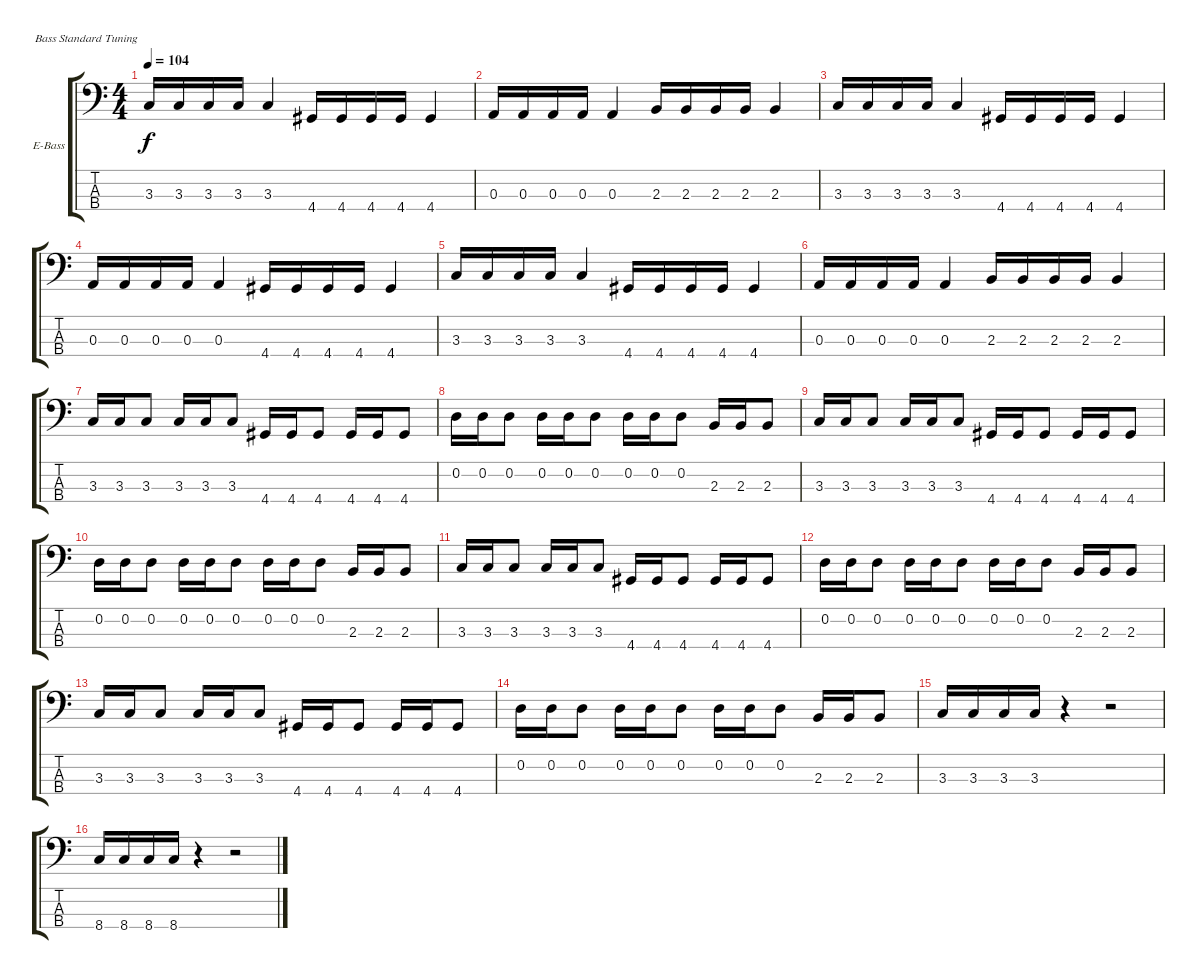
\bracketExtendMode groupsimilarinstruments
\firstSystemTrackNameOrientation horizontal
\otherSystemsTrackNameOrientation horizontal
\track ("Electric Bass" "E-Bass") {instrument electricbassfinger}
\staff {score tabs}
\tuning (G2 D2 A1 E1)
\ts (4 4)
\tempo 104
\clef f4
\scale
0.333333
\ks c
3.3.16{dy f} 3.3.16 3.3.16 3.3.16 3.3.4 4.4.16 4.4.16 4.4.16 4.4.16 4.4.4 |
\scale
0.333333 0.3.16 0.3.16 0.3.16 0.3.16 0.3.4 2.3.16 2.3.16 2.3.16 2.3.16 2.3.4 |
\scale
0.333333 3.3.16 3.3.16 3.3.16 3.3.16 3.3.4 4.4.16 4.4.16 4.4.16 4.4.16 4.4.4 |
\scale
0.333333 0.3.16 0.3.16 0.3.16 0.3.16 0.3.4 4.4.16 4.4.16 4.4.16 4.4.16 4.4.4 |
\scale
0.333333 3.3.16 3.3.16 3.3.16 3.3.16 3.3.4 4.4.16 4.4.16 4.4.16 4.4.16 4.4.4 |
\scale
0.333333 0.3.16 0.3.16 0.3.16 0.3.16 0.3.4 2.3.16 2.3.16 2.3.16 2.3.16 2.3.4 |
\scale
0.333333 3.3.16 3.3.16 3.3.8 3.3.16 3.3.16 3.3.8 4.4.16 4.4.16 4.4.8 4.4.16 4.4.16 4.4.8 |
\scale
0.333333 0.2.16 0.2.16 0.2.8 0.2.16 0.2.16 0.2.8 0.2.16 0.2.16 0.2.8 2.3.16 2.3.16 2.3.8 |
\scale
0.333333 3.3.16 3.3.16 3.3.8 3.3.16 3.3.16 3.3.8 4.4.16 4.4.16 4.4.8 4.4.16 4.4.16 4.4.8 |
\scale
0.333333 0.2.16 0.2.16 0.2.8 0.2.16 0.2.16 0.2.8 0.2.16 0.2.16 0.2.8 2.3.16 2.3.16 2.3.8 |
\scale
0.333333 3.3.16 3.3.16 3.3.8 3.3.16 3.3.16 3.3.8 4.4.16 4.4.16 4.4.8 4.4.16 4.4.16 4.4.8 |
\scale
0.333333 0.2.16 0.2.16 0.2.8 0.2.16 0.2.16 0.2.8 0.2.16 0.2.16 0.2.8 2.3.16 2.3.16 2.3.8 |
\scale
0.333333 3.3.16 3.3.16 3.3.8 3.3.16 3.3.16 3.3.8 4.4.16 4.4.16 4.4.8 4.4.16 4.4.16 4.4.8 |
\scale
0.333333 0.2.16 0.2.16 0.2.8 0.2.16 0.2.16 0.2.8 0.2.16 0.2.16 0.2.8 2.3.16 2.3.16 2.3.8 |
\scale
0.333333 3.3.16 3.3.16 3.3.16 3.3.16 r.4 r.2 |
\scale
0.333333 8.4.16 8.4.16 8.4.16 8.4.16 r.4 r.2
